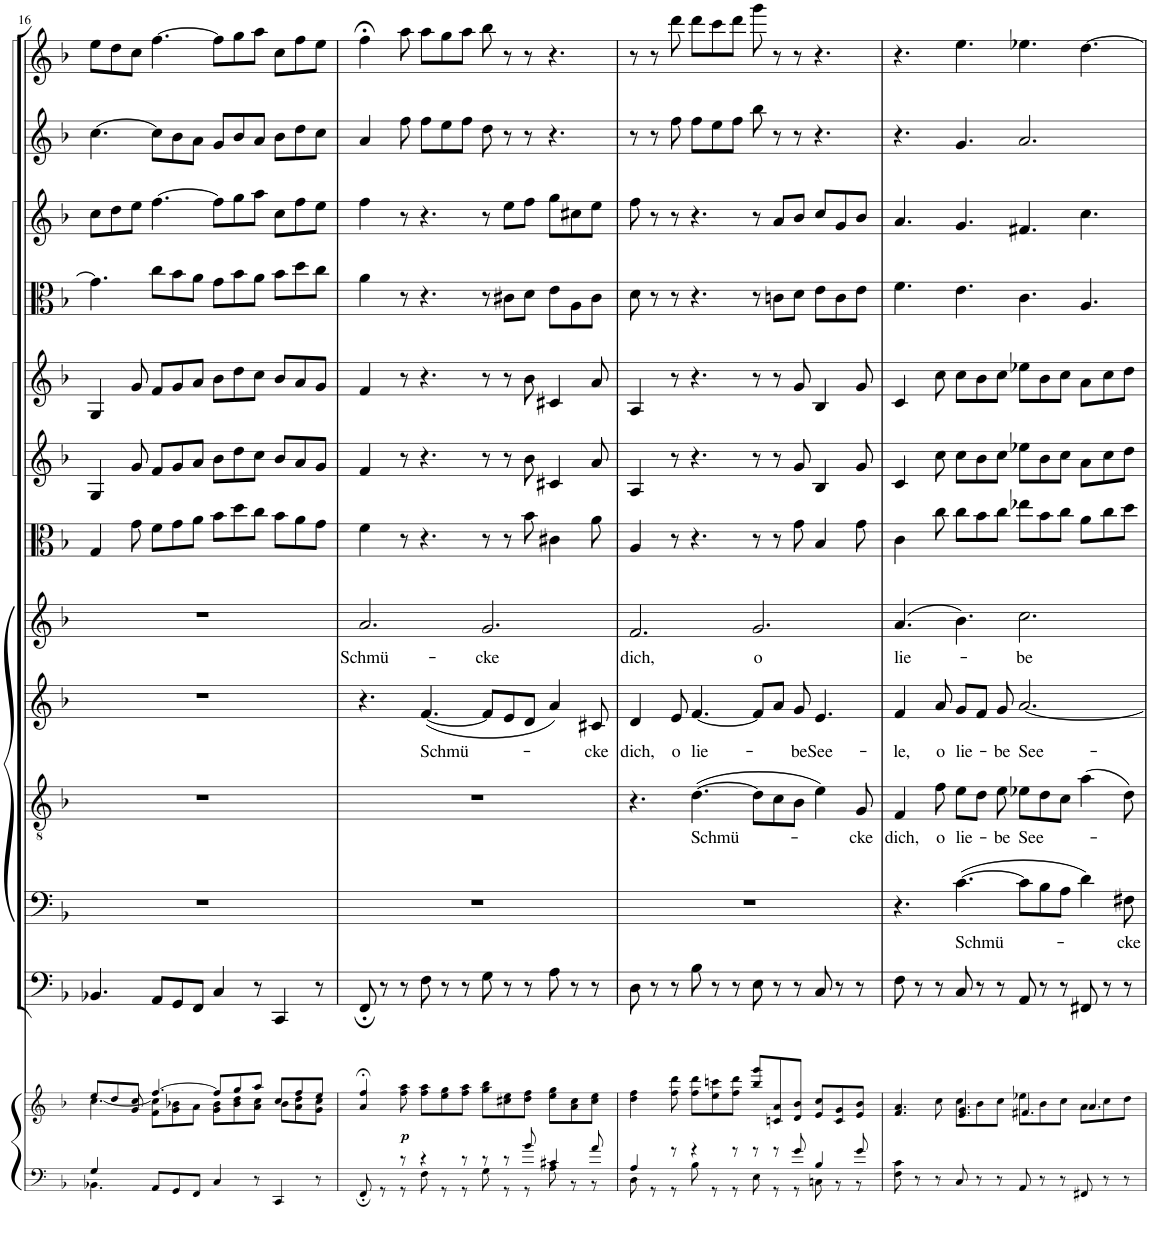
**kern	**kern	**dynam	**kern	**kern	**text	**kern	**text	**kern	**text	**kern	**text	**kern	**kern	**kern	**kern	**kern	**kern	**kern
*part13	*part13	*part13	*part12	*part11	*part11	*part10	*part10	*part9	*part9	*part8	*part8	*part7	*part6	*part5	*part4	*part3	*part2	*part1
*staff14	*staff13	*staff13/14	*staff12	*staff11	*staff11	*staff10	*staff10	*staff9	*staff9	*staff8	*staff8	*staff7	*staff6	*staff5	*staff4	*staff3	*staff2	*staff1
*I"Piano reduction	*	*	*I"Continuo	*I"Basso	*	*I"Tenore	*	*I"Alto	*	*I"Soprano	*	*I"Viola	*I"Violino II	*I"Violino I	*I"Oboe II (Oboe da caccia)	*I"Oboe I	*I"Flauto II	*I"Flauto I
*I'Pno	*	*	*	*	*	*	*	*	*	*	*	*I'Vla	*I'Vln	*I'Vln	*	*I'Ob	*I'Fl	*I'Fl
!!LO:PB:g=z
*clefF4	*clefG2	*	*clefF4	*clefF4	*	*clefGv2	*	*clefG2	*	*clefG2	*	*clefC3	*clefG2	*clefG2	*clefC3	*clefG2	*clefG2	*clefG2
*	*	*	*	*	*	*	*	*	*	*	*	*	*	*	*Trd12c21	*	*	*
*k[b-]	*k[b-]	*	*k[b-]	*k[b-]	*	*k[b-]	*	*k[b-]	*	*k[b-]	*	*k[b-]	*k[b-]	*k[b-]	*k[b-]	*k[b-]	*k[b-]	*k[b-]
*M12/8	*M12/8	*	*M12/8	*M12/8	*	*M12/8	*	*M12/8	*	*M12/8	*	*M12/8	*M12/8	*M12/8	*M12/8	*M12/8	*M12/8	*M12/8
=16	=16	=16	=16	=16	=16	=16	=16	=16	=16	=16	=16	=16	=16	=16	=16	=16	=16	=16
*^	*^	*	*	*	*	*	*	*	*	*	*	*	*	*	*	*	*	*
*	*	*	*^	*	*	*	*	*	*	*	*	*	*	*	*	*	*	*	*	*
4G/	4.BB-X\	8ee/L	[4.cc\	4ryy	.	4.BB-X/	1.r	.	1.r	.	1.r	.	1.r	.	4G/	4G/	4G/	4.g\]	8cc\L	[4.cc\	8ee\L
.	.	8dd/	.	.	.	.	.	.	.	.	.	.	.	.	.	.	.	.	8dd\	.	8dd\
8ryy	.	8cc/J	.	8g/	.	.	.	.	.	.	.	.	.	.	8g\	8g/	8g/	.	8ee\J	.	8cc\J
8AA/L	4.ryy	[4.ff/	8f\ 8cc\]L	1ryy	.	8AA/L	.	.	.	.	.	.	.	.	8f\L	8f/L	8f/L	8cc\L	[4.ff\	8cc\L]	[4.ff\
8GG/	.	.	8g\ 8b-X\	.	.	8GG/	.	.	.	.	.	.	.	.	8g\	8g/	8g/	8b-\	.	8b-\	.
8FF/J	.	.	8a\J	.	.	8FF/J	.	.	.	.	.	.	.	.	8a\J	8a/J	8a/J	8a\J	.	8a\J	.
4C/	4ryy	8ff/L]	8g\ 8b-\L	.	.	4C/	.	.	.	.	.	.	.	.	8b-\L	8b-\L	8b-\L	8g\L	8ff\L]	8g/L	8ff\L]
.	.	8gg/	8b-\ 8dd\	.	.	.	.	.	.	.	.	.	.	.	8dd\	8dd\	8dd\	8b-\	8gg\	8b-/	8gg\
8r	8ryy	8aa/J	8a\ 8cc\J	.	.	8r	.	.	.	.	.	.	.	.	8cc\J	8cc\J	8cc\J	8a\J	8aa\J	8a/J	8aa\J
4CC/	4ryy	8cc/L	8b-\L	.	.	4CC/	.	.	.	.	.	.	.	.	8b-\L	8b-/L	8b-/L	8b-\L	8cc\L	8b-\L	8cc\L
.	.	8ff/	8a\ 8dd\	.	.	.	.	.	.	.	.	.	.	.	8a\	8a/	8a/	8dd\	8ff\	8dd\	8ff\
8r	8ryy	8ee/J	8g\ 8cc\J	8ryy	.	8r	.	.	.	.	.	.	.	.	8g\J	8g/J	8g/J	8cc\J	8ee\J	8cc\J	8ee\J
=17	=17	=17	=17	=17	=17	=17	=17	=17	=17	=17	=17	=17	=17	=17	=17	=17	=17	=17	=17	=17	=17
!	!	!	!	!	!	!	!	!	!	!	!	!	!	!LO:LY:b	!	!	!	!	!	!	!
*	*	*	*v	*v	*	*	*	*	*	*	*	*	*	*	*	*	*	*	*	*	*
4ryy	8FF;/	4ff;</	4a/	.	8FF;/	1.r	.	1.r	.	4.r	.	2.a/	Schmü-	4f\	4f/	4f/	4a\	4ff\	4a/	4ff;<\
.	8r	.	.	.	8r	.	.	.	.	.	.	.	.	.	.	.	.	.	.	.
!	!	!	!	!LO:DY:b	!	!	!	!	!	!	!	!	!	!	!	!	!	!	!	!
8r	8r	8ff\ 8aa\	1ryy	p	8r	.	.	.	.	.	.	.	.	8r	8r	8r	8r	8r	8ff\	8aa\
!	!	!	!	!	!	!	!	!	!	!	!LO:LY:b	!	!	!	!	!	!	!	!	!
4r	8F\	8ff\ 8aa\L	.	.	8F\	.	.	.	.	([4.f/	Schmü-	.	.	4.r	4.r	4.r	4.r	4.r	8ff\L	8aa\L
.	8r	8ee\ 8gg\	.	.	8r	.	.	.	.	.	.	.	.	.	.	.	.	.	8ee\	8gg\
8r	8r	8ff\ 8aa\J	.	.	8r	.	.	.	.	.	.	.	.	.	.	.	.	.	8ff\J	8aa\J
!	!	!	!	!	!	!	!	!	!	!	!	!	!LO:LY:b	!	!	!	!	!	!	!
8r	8G\	8gg\ 8bb-\L	.	.	8G\	.	.	.	.	8f/L]	.	2.g/	-cke	8r	8r	8r	8r	8r	8dd\	8bb-\
8r	8r	8cc#X\ 8ee\	.	.	8r	.	.	.	.	8e/	.	.	.	8r	8r	8r	8c#X\L	8ee\L	8r	8r
8b-/	8r	8dd\ 8ff\J	.	.	8r	.	.	.	.	8d/J	.	.	.	8b-\	8b-\	8b-\	8d\J	8ff\J	8r	8r
4c#X/	8A\	8ee\ 8gg\L	.	.	8A\	.	.	.	.	4a/)	.	.	.	4c#X\	4c#X/	4c#X/	8e\L	8gg\L	4.r	4.r
.	8r	8a\ 8cc#\	4ryy	.	8r	.	.	.	.	.	.	.	.	.	.	.	8A\	8cc#X\	.	.
!	!	!	!	!	!	!	!	!	!	!	!LO:LY:b	!	!	!	!	!	!	!	!	!
8a/	8r	8cc#\ 8ee\J	.	.	8r	.	.	.	.	8c#X/	-cke	.	.	8a\	8a/	8a/	8c#\J	8ee\J	.	.
*	*	*v	*v	*	*	*	*	*	*	*	*	*	*	*	*	*	*	*	*	*
=18	=18	=18	=18	=18	=18	=18	=18	=18	=18	=18	=18	=18	=18	=18	=18	=18	=18	=18	=18
!	!	!	!	!	!	!	!	!	!	!LO:LY:b	!	!LO:LY:b	!	!	!	!	!	!	!
4A/	8D\	4dd\ 4ff\	.	8D\	1.r	.	4.r	.	4d/	dich,	2.f/	dich,	4A/	4A/	4A/	8d\	8ff\	8r	8r
.	8r	.	.	8r	.	.	.	.	.	.	.	.	.	.	.	8r	8r	8r	8r
!	!	!	!	!	!	!	!	!	!	!LO:LY:b	!	!	!	!	!	!	!	!	!
8r	8r	8ff\ 8ddd\	.	8r	.	.	.	.	8e/	o	.	.	8r	8r	8r	8r	8r	8ff\	8ddd\
!	!	!	!	!	!	!	!	!LO:LY:b	!	!LO:LY:b	!	!	!	!	!	!	!	!	!
4r	8B-\	8ff\ 8ddd\L	.	8B-\	.	.	([4.d\	Schmü-	[4.f/	lie-	.	.	4.r	4.r	4.r	4.r	4.r	8ff\L	8ddd\L
.	8r	8ee\ 8cccn\	.	8r	.	.	.	.	.	.	.	.	.	.	.	.	.	8ee\	8ccc\
8r	8r	8ff\ 8ddd\J	.	8r	.	.	.	.	.	.	.	.	.	.	.	.	.	8ff\J	8ddd\J
!	!	!	!	!	!	!	!	!	!	!	!	!LO:LY:b	!	!	!	!	!	!	!
8r	8E\	8bb-/ 8ggg/L	.	8E\	.	.	8d\L]	.	8f/L]	.	2.g/	o	8r	8r	8r	8r	8r	8bb-\	8ggg\
8r	8r	8cn/ 8a/	.	8r	.	.	8c\	.	8a/J	.	.	.	8r	8r	8r	8cn\L	8a/L	8r	8r
!	!	!	!	!	!	!	!	!	!	!LO:LY:b	!	!	!	!	!	!	!	!	!
8g/	8r	8d/ 8b-/J	.	8r	.	.	8B-\J	.	8g/	-be	.	.	8g\	8g/	8g/	8d\J	8b-/J	8r	8r
!	!	!	!	!	!	!	!	!	!	!LO:LY:b	!	!	!	!	!	!	!	!	!
4B-/	8Cn\	8e/ 8cc/L	.	8C/	.	.	4e\)	.	4.e/	See-	.	.	4B-/	4B-/	4B-/	8e\L	8cc/L	4.r	4.r
.	8r	8c/ 8g/	.	8r	.	.	.	.	.	.	.	.	.	.	.	8c\	8g/	.	.
!	!	!	!	!	!	!	!	!LO:LY:b	!	!	!	!	!	!	!	!	!	!	!
8g/	8r	8e/ 8b-/J	.	8r	.	.	8G/	-cke	.	.	.	.	8g\	8g/	8g/	8e\J	8b-/J	.	.
=19	=19	=19	=19	=19	=19	=19	=19	=19	=19	=19	=19	=19	=19	=19	=19	=19	=19	=19	=19
*	*	*^	*	*	*	*	*	*	*	*	*	*	*	*	*	*	*	*	*
!	!	!	!	!	!	!	!	!	!LO:LY:b	!	!LO:LY:b	!	!LO:LY:b	!	!	!	!	!	!	!
4c\	8F\	4.f/ 4.a/	4ryy	.	8F\	4.r	.	4F/	dich,	4f/	-le,	(4.a/	lie-	4c\	4c/	4c/	4.f\	4.a/	4.r	4.r
.	8r	.	.	.	8r	.	.	.	.	.	.	.	.	.	.	.	.	.	.	.
!	!	!	!	!	!	!	!	!	!LO:LY:b	!	!LO:LY:b	!	!	!	!	!	!	!	!	!
1ryy	8r	.	8cc\	.	8r	.	.	8f\	o	8a/	o	.	.	8cc\	8cc\	8cc\	.	.	.	.
!	!	!	!	!	!	!	!LO:LY:b	!	!LO:LY:b	!	!LO:LY:b	!	!	!	!	!	!	!	!	!
.	8C/	4.e/ 4.g/	8cc\L	.	8C/	([4.c\	Schmü-	8e\L	lie-	8g/L	lie-	4.b-\)	.	8cc\L	8cc\L	8cc\L	4.e\	4.g/	4.g/	4.ee\
.	8r	.	8b-\	.	8r	.	.	8d\J	.	8f/J	.	.	.	8b-\	8b-\	8b-\	.	.	.	.
!	!	!	!	!	!	!	!	!	!LO:LY:b	!	!LO:LY:b	!	!	!	!	!	!	!	!	!
.	8r	.	8cc\J	.	8r	.	.	8e\	-be	8g/	-be	.	.	8cc\J	8cc\J	8cc\J	.	.	.	.
!	!	!	!	!	!	!	!	!	!LO:LY:b	!	!LO:LY:b	!	!LO:LY:b	!	!	!	!	!	!	!
.	8AA/	4.f#X/	8ee-X\L	.	8AA/	8c\L]	.	8e-X\L	See-	[2.a/	See-	2.cc\	-be	8ee-X\L	8ee-X\L	8ee-X\L	4.c\	4.f#X/	2.a/	4.ee-X\
.	8r	.	8b-\	.	8r	8B-\	.	8d\	.	.	.	.	.	8b-\	8b-\	8b-\	.	.	.	.
.	8r	.	8cc\J	.	8r	8A\J	.	8c\J	.	.	.	.	.	8cc\J	8cc\J	8cc\J	.	.	.	.
.	8FF#X/	4.a/	8a\L	.	8FF#X/	4d\)	.	(4a\	.	.	.	.	.	8a\L	8a\L	8a\L	4.A/	4.cc\	.	[4.dd\
4ryy	8r	.	8cc\	.	8r	.	.	.	.	.	.	.	.	8cc\	8cc\	8cc\	.	.	.	.
!	!	!	!	!	!	!	!LO:LY:b	!	!	!	!	!	!	!	!	!	!	!	!	!
.	8r	.	8dd\J	.	8r	8F#X\	-cke	8d\)	.	.	.	.	.	8dd\J	8dd\J	8dd\J	.	.	.	.
*v	*v	*	*	*	*	*	*	*	*	*	*	*	*	*	*	*	*	*	*	*
*	*v	*v	*	*	*	*	*	*	*	*	*	*	*	*	*	*	*	*	*
=	=	=	=	=	=	=	=	=	=	=	=	=	=	=	=	=	=	=
*-	*-	*-	*-	*-	*-	*-	*-	*-	*-	*-	*-	*-	*-	*-	*-	*-	*-	*-
